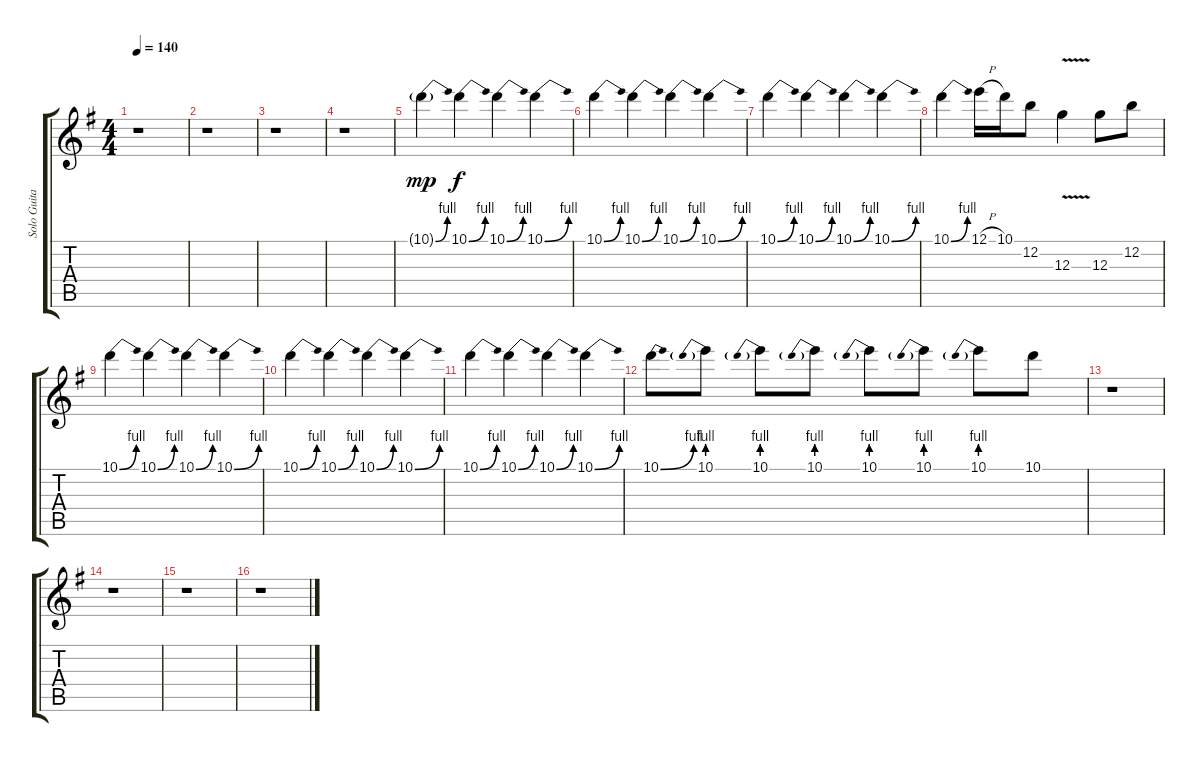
\track ("Solo Guitar" "Solo Guita") {instrument distortionguitar}
\staff {score tabs}
\tuning (E4 B3 G3 D3 A2 E2) {hide}
\ts (4 4)
\tempo 140
\clef g2
\ks g
r.1{dy mp instrument distortionguitar} |
r.1 |
r.1 |
r.1 |
10.1{be (bend 0 0 60 4) g}.4 10.1{be (bend 0 0 60 4)}.4{dy f} 10.1{be (bend 0 0 60 4)}.4 10.1{be (bend 0 0 60 4)}.4 |
10.1{be (bend 0 0 60 4)}.4 10.1{be (bend 0 0 60 4)}.4 10.1{be (bend 0 0 60 4)}.4 10.1{be (bend 0 0 60 4)}.4 |
10.1{be (bend 0 0 60 4)}.4 10.1{be (bend 0 0 60 4)}.4 10.1{be (bend 0 0 60 4)}.4 10.1{be (bend 0 0 60 4)}.4 |
10.1{be (bend 0 0 60 4)}.4 12.1{h}.16 10.1.16 12.2.8 12.3{v}.4 12.3.8 12.2.8 |
10.1{be (bend 0 0 60 4)}.4 10.1{be (bend 0 0 60 4)}.4 10.1{be (bend 0 0 60 4)}.4 10.1{be (bend 0 0 60 4)}.4 |
10.1{be (bend 0 0 60 4)}.4 10.1{be (bend 0 0 60 4)}.4 10.1{be (bend 0 0 60 4)}.4 10.1{be (bend 0 0 60 4)}.4 |
10.1{be (bend 0 0 60 4)}.4 10.1{be (bend 0 0 60 4)}.4 10.1{be (bend 0 0 60 4)}.4 10.1{be (bend 0 0 60 4)}.4 |
10.1{be (bend 0 0 60 4)}.8 10.1{be (prebend 0 4 60 4)}.8 10.1{be (prebend 0 4 60 4)}.8 10.1{be (prebend 0 4 60 4)}.8 10.1{be (prebend 0 4 60 4)}.8 10.1{be (prebend 0 4 60 4)}.8 10.1{be (prebend 0 4 60 4)}.8 10.1.8 |
r.1 |
r.1 |
r.1 |
r.1
